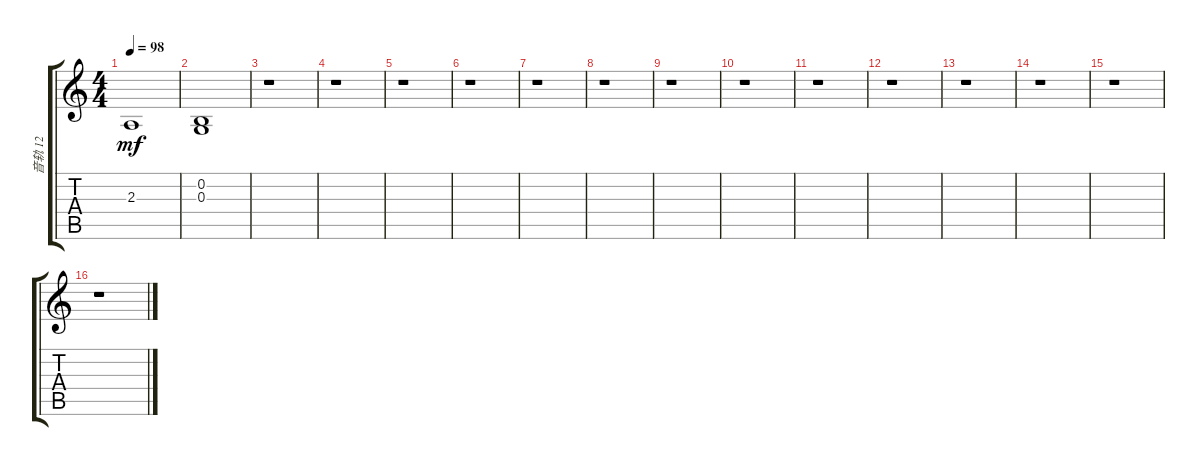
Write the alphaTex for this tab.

\track ("音轨 12" "音轨 12") {instrument choiraahs}
\staff {score tabs}
\tuning (E4 B3 G3 D3 A2 E2) {hide}
\ts (4 4)
\tempo 98
\clef g2
\ks c
2.3.1{dy mf} |
(0.2 0.3).1 |
r.1 |
r.1 |
r.1 |
r.1 |
r.1 |
r.1 |
r.1 |
r.1 |
r.1 |
r.1 |
r.1 |
r.1 |
r.1 |
r.1
